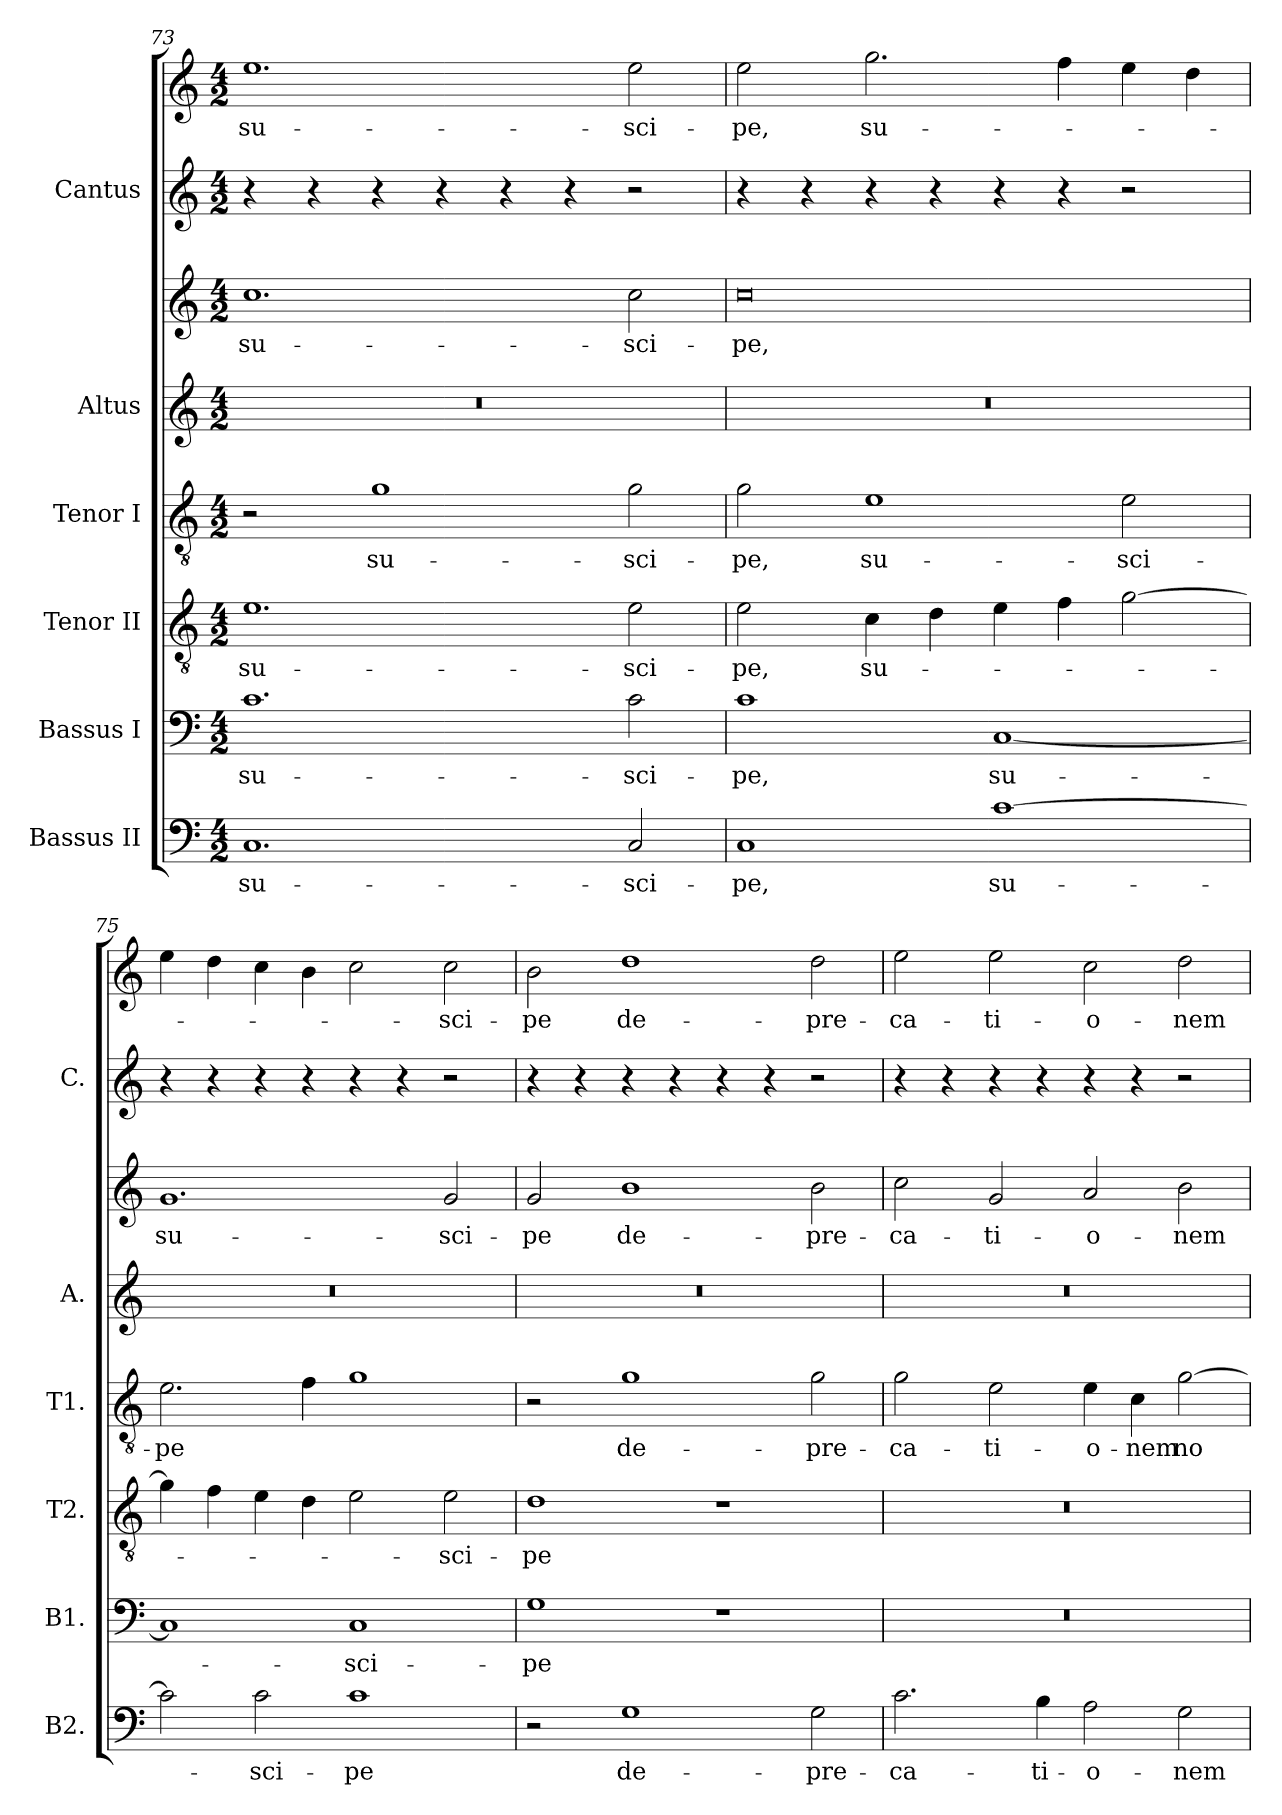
**kern	**text	**kern	**text	**kern	**text	**kern	**text	**kern	**kern	**text	**kern	**kern	**text
*part6	*part6	*part5	*part5	*part4	*part4	*part3	*part3	*part2	*part2	*part2	*part1	*part1	*part1
*staff8	*staff8	*staff7	*staff7	*staff6	*staff6	*staff5	*staff5	*staff4	*staff3	*staff3	*staff2	*staff1	*staff1
*I"Bassus II	*	*I"Bassus I	*	*I"Tenor II	*	*I"Tenor I	*	*I"Altus	*	*	*I"Cantus	*	*
*I'B2.	*	*I'B1.	*	*I'T2.	*	*I'T1.	*	*I'A.	*	*	*I'C.	*	*
*clefF4	*	*clefF4	*	*clefGv2	*	*clefGv2	*	*clefG2	*clefG2	*	*clefG2	*clefG2	*
*	*	*	*	*ITrd7c12	*	*ITrd7c12	*	*	*	*	*	*	*
*k[]	*	*k[]	*	*k[]	*	*k[]	*	*k[]	*k[]	*	*k[]	*k[]	*
*C:	*	*C:	*	*C:	*	*C:	*	*C:	*C:	*	*C:	*C:	*
*M4/2	*	*M4/2	*	*M4/2	*	*M4/2	*	*M4/2	*M4/2	*	*M4/2	*M4/2	*
=73	=73	=73	=73	=73	=73	=73	=73	=73	=73	=73	=73	=73	=73
!	!LO:LY:b:color=#000000	!	!	!	!	!	!	!	!	!	!	!	!
!	!	!	!LO:LY:b:color=#000000	!	!	!	!	!	!	!	!	!	!
!	!	!	!	!	!LO:LY:b:color=#000000	!	!	!LO:N:vis=1	!	!	!	!	!
!	!	!	!	!	!	!	!	!	!	!LO:LY:b:color=#000000	!	!	!
!	!	!	!	!	!	!	!	!	!	!	!	!	!LO:LY:b:color=#000000
1.Ci	su-	1.ci	su-	1.Ei	su-	2r	.	0r	1.cci	su-	4r	1.eei	su-
.	.	.	.	.	.	.	.	.	.	.	4r	.	.
!	!	!	!	!	!	!	!LO:LY:b:color=#000000	!	!	!	!	!	!
.	.	.	.	.	.	1Gi	su-	.	.	.	4r	.	.
.	.	.	.	.	.	.	.	.	.	.	4r	.	.
.	.	.	.	.	.	.	.	.	.	.	4r	.	.
.	.	.	.	.	.	.	.	.	.	.	4r	.	.
!	!LO:LY:b:color=#000000	!	!	!	!	!	!	!	!	!	!	!	!
!	!	!	!LO:LY:b:color=#000000	!	!	!	!	!	!	!	!	!	!
!	!	!	!	!	!LO:LY:b:color=#000000	!	!	!	!	!	!	!	!
!	!	!	!	!	!	!	!LO:LY:b:color=#000000	!	!	!	!	!	!
!	!	!	!	!	!	!	!	!	!	!LO:LY:b:color=#000000	!	!	!
!	!	!	!	!	!	!	!	!	!	!	!	!	!LO:LY:b:color=#000000
2Ci/	-sci-	2ci\	-sci-	2Ei\	-sci-	2Gi\	-sci-	.	2cci\	-sci-	2r	2eei\	-sci-
=74	=74	=74	=74	=74	=74	=74	=74	=74	=74	=74	=74	=74	=74
!	!LO:LY:b:color=#000000	!	!	!	!	!	!	!	!	!	!	!	!
!	!	!	!LO:LY:b:color=#000000	!	!	!	!	!	!	!	!	!	!
!	!	!	!	!	!LO:LY:b:color=#000000	!	!	!	!	!	!	!	!
!	!	!	!	!	!	!	!LO:LY:b:color=#000000	!LO:N:vis=1	!	!	!	!	!
!	!	!	!	!	!	!	!	!	!	!LO:LY:b:color=#000000	!	!	!
!	!	!	!	!	!	!	!	!	!	!	!	!	!LO:LY:b:color=#000000
1Ci	-pe,	1ci	-pe,	2Ei\	-pe,	2Gi\	-pe,	0r	0cci	-pe,	4r	2eei\	-pe,
.	.	.	.	.	.	.	.	.	.	.	4r	.	.
!	!	!	!	!	!LO:LY:b:color=#000000	!	!	!	!	!	!	!	!
!	!	!	!	!	!	!	!LO:LY:b:color=#000000	!	!	!	!	!	!
!	!	!	!	!	!	!	!	!	!	!	!	!	!LO:LY:b:color=#000000
.	.	.	.	4Ci\	su-	1Ei	su-	.	.	.	4r	2.ggi\	su-
.	.	.	.	4Di\	.	.	.	.	.	.	4r	.	.
!	!LO:LY:b:color=#000000	!	!	!	!	!	!	!	!	!	!	!	!
!	!	!	!LO:LY:b:color=#000000	!	!	!	!	!	!	!	!	!	!
[1ci	su-	[1Ci	su-	4Ei\	.	.	.	.	.	.	4r	.	.
.	.	.	.	4Fi\	.	.	.	.	.	.	4r	4ffi\	.
!	!	!	!	!	!	!	!LO:LY:b:color=#000000	!	!	!	!	!	!
.	.	.	.	[2Gi\	.	2Ei\	-sci-	.	.	.	2r	4eei\	.
.	.	.	.	.	.	.	.	.	.	.	.	4ddi\	.
!!LO:LB:g=z
=75	=75	=75	=75	=75	=75	=75	=75	=75	=75	=75	=75	=75	=75
!	!	!	!	!	!	!	!LO:LY:b:color=#000000	!LO:N:vis=1	!	!	!	!	!
!	!	!	!	!	!	!	!	!	!	!LO:LY:b:color=#000000	!	!	!
2ci\]	.	1Ci]	.	4Gi\]	.	2.Ei\	-pe	0r	1.gi	su-	4r	4eei\	.
.	.	.	.	4Fi\	.	.	.	.	.	.	4r	4ddi\	.
!	!LO:LY:b:color=#000000	!	!	!	!	!	!	!	!	!	!	!	!
2ci\	-sci-	.	.	4Ei\	.	.	.	.	.	.	4r	4cci\	.
.	.	.	.	4Di\	.	4Fi\	.	.	.	.	4r	4bi\	.
!	!LO:LY:b:color=#000000	!	!	!	!	!	!	!	!	!	!	!	!
!	!	!	!LO:LY:b:color=#000000	!	!	!	!	!	!	!	!	!	!
1ci	-pe	1Ci	-sci-	2Ei\	.	1Gi	.	.	.	.	4r	2cci\	.
.	.	.	.	.	.	.	.	.	.	.	4r	.	.
!	!	!	!	!	!LO:LY:b:color=#000000	!	!	!	!	!	!	!	!
!	!	!	!	!	!	!	!	!	!	!LO:LY:b:color=#000000	!	!	!
!	!	!	!	!	!	!	!	!	!	!	!	!	!LO:LY:b:color=#000000
.	.	.	.	2Ei\	-sci-	.	.	.	2gi/	-sci-	2r	2cci\	-sci-
=76	=76	=76	=76	=76	=76	=76	=76	=76	=76	=76	=76	=76	=76
!	!	!	!LO:LY:b:color=#000000	!	!	!	!	!	!	!	!	!	!
!	!	!	!	!	!LO:LY:b:color=#000000	!	!	!LO:N:vis=1	!	!	!	!	!
!	!	!	!	!	!	!	!	!	!	!LO:LY:b:color=#000000	!	!	!
!	!	!	!	!	!	!	!	!	!	!	!	!	!LO:LY:b:color=#000000
2r	.	1Gi	-pe	1Di	-pe	2r	.	0r	2gi/	-pe	4r	2bi\	-pe
.	.	.	.	.	.	.	.	.	.	.	4r	.	.
!	!LO:LY:b:color=#000000	!	!	!	!	!	!	!	!	!	!	!	!
!	!	!	!	!	!	!	!LO:LY:b:color=#000000	!	!	!	!	!	!
!	!	!	!	!	!	!	!	!	!	!LO:LY:b:color=#000000	!	!	!
!	!	!	!	!	!	!	!	!	!	!	!	!	!LO:LY:b:color=#000000
1Gi	de-	.	.	.	.	1Gi	de-	.	1bi	de-	4r	1ddi	de-
.	.	.	.	.	.	.	.	.	.	.	4r	.	.
.	.	1r	.	1r	.	.	.	.	.	.	4r	.	.
.	.	.	.	.	.	.	.	.	.	.	4r	.	.
!	!LO:LY:b:color=#000000	!	!	!	!	!	!	!	!	!	!	!	!
!	!	!	!	!	!	!	!LO:LY:b:color=#000000	!	!	!	!	!	!
!	!	!	!	!	!	!	!	!	!	!LO:LY:b:color=#000000	!	!	!
!	!	!	!	!	!	!	!	!	!	!	!	!	!LO:LY:b:color=#000000
2Gi\	-pre-	.	.	.	.	2Gi\	-pre-	.	2bi\	-pre-	2r	2ddi\	-pre-
=77	=77	=77	=77	=77	=77	=77	=77	=77	=77	=77	=77	=77	=77
!	!LO:LY:b:color=#000000	!LO:N:vis=1	!	!LO:N:vis=1	!	!	!	!	!	!	!	!	!
!	!	!	!	!	!	!	!LO:LY:b:color=#000000	!LO:N:vis=1	!	!	!	!	!
!	!	!	!	!	!	!	!	!	!	!LO:LY:b:color=#000000	!	!	!
!	!	!	!	!	!	!	!	!	!	!	!	!	!LO:LY:b:color=#000000
2.ci\	-ca-	0r	.	0r	.	2Gi\	-ca-	0r	2cci\	-ca-	4r	2eei\	-ca-
.	.	.	.	.	.	.	.	.	.	.	4r	.	.
!	!	!	!	!	!	!	!LO:LY:b:color=#000000	!	!	!	!	!	!
!	!	!	!	!	!	!	!	!	!	!LO:LY:b:color=#000000	!	!	!
!	!	!	!	!	!	!	!	!	!	!	!	!	!LO:LY:b:color=#000000
.	.	.	.	.	.	2Ei\	-ti-	.	2gi/	-ti-	4r	2eei\	-ti-
!	!LO:LY:b:color=#000000	!	!	!	!	!	!	!	!	!	!	!	!
4Bi\	-ti-	.	.	.	.	.	.	.	.	.	4r	.	.
!	!LO:LY:b:color=#000000	!	!	!	!	!	!	!	!	!	!	!	!
!	!	!	!	!	!	!	!LO:LY:b:color=#000000	!	!	!	!	!	!
!	!	!	!	!	!	!	!	!	!	!LO:LY:b:color=#000000	!	!	!
!	!	!	!	!	!	!	!	!	!	!	!	!	!LO:LY:b:color=#000000
2Ai\	-o-	.	.	.	.	4Ei\	-o-	.	2ai/	-o-	4r	2cci\	-o-
!	!	!	!	!	!	!	!LO:LY:b:color=#000000	!	!	!	!	!	!
.	.	.	.	.	.	4Ci\	-nem	.	.	.	4r	.	.
!	!LO:LY:b:color=#000000	!	!	!	!	!	!	!	!	!	!	!	!
!	!	!	!	!	!	!	!LO:LY:b:color=#000000	!	!	!	!	!	!
!	!	!	!	!	!	!	!	!	!	!LO:LY:b:color=#000000	!	!	!
!	!	!	!	!	!	!	!	!	!	!	!	!	!LO:LY:b:color=#000000
2Gi\	-nem	.	.	.	.	[2Gi\	no-	.	2bi\	-nem	2r	2ddi\	-nem
=	=	=	=	=	=	=	=	=	=	=	=	=	=
*-	*-	*-	*-	*-	*-	*-	*-	*-	*-	*-	*-	*-	*-
